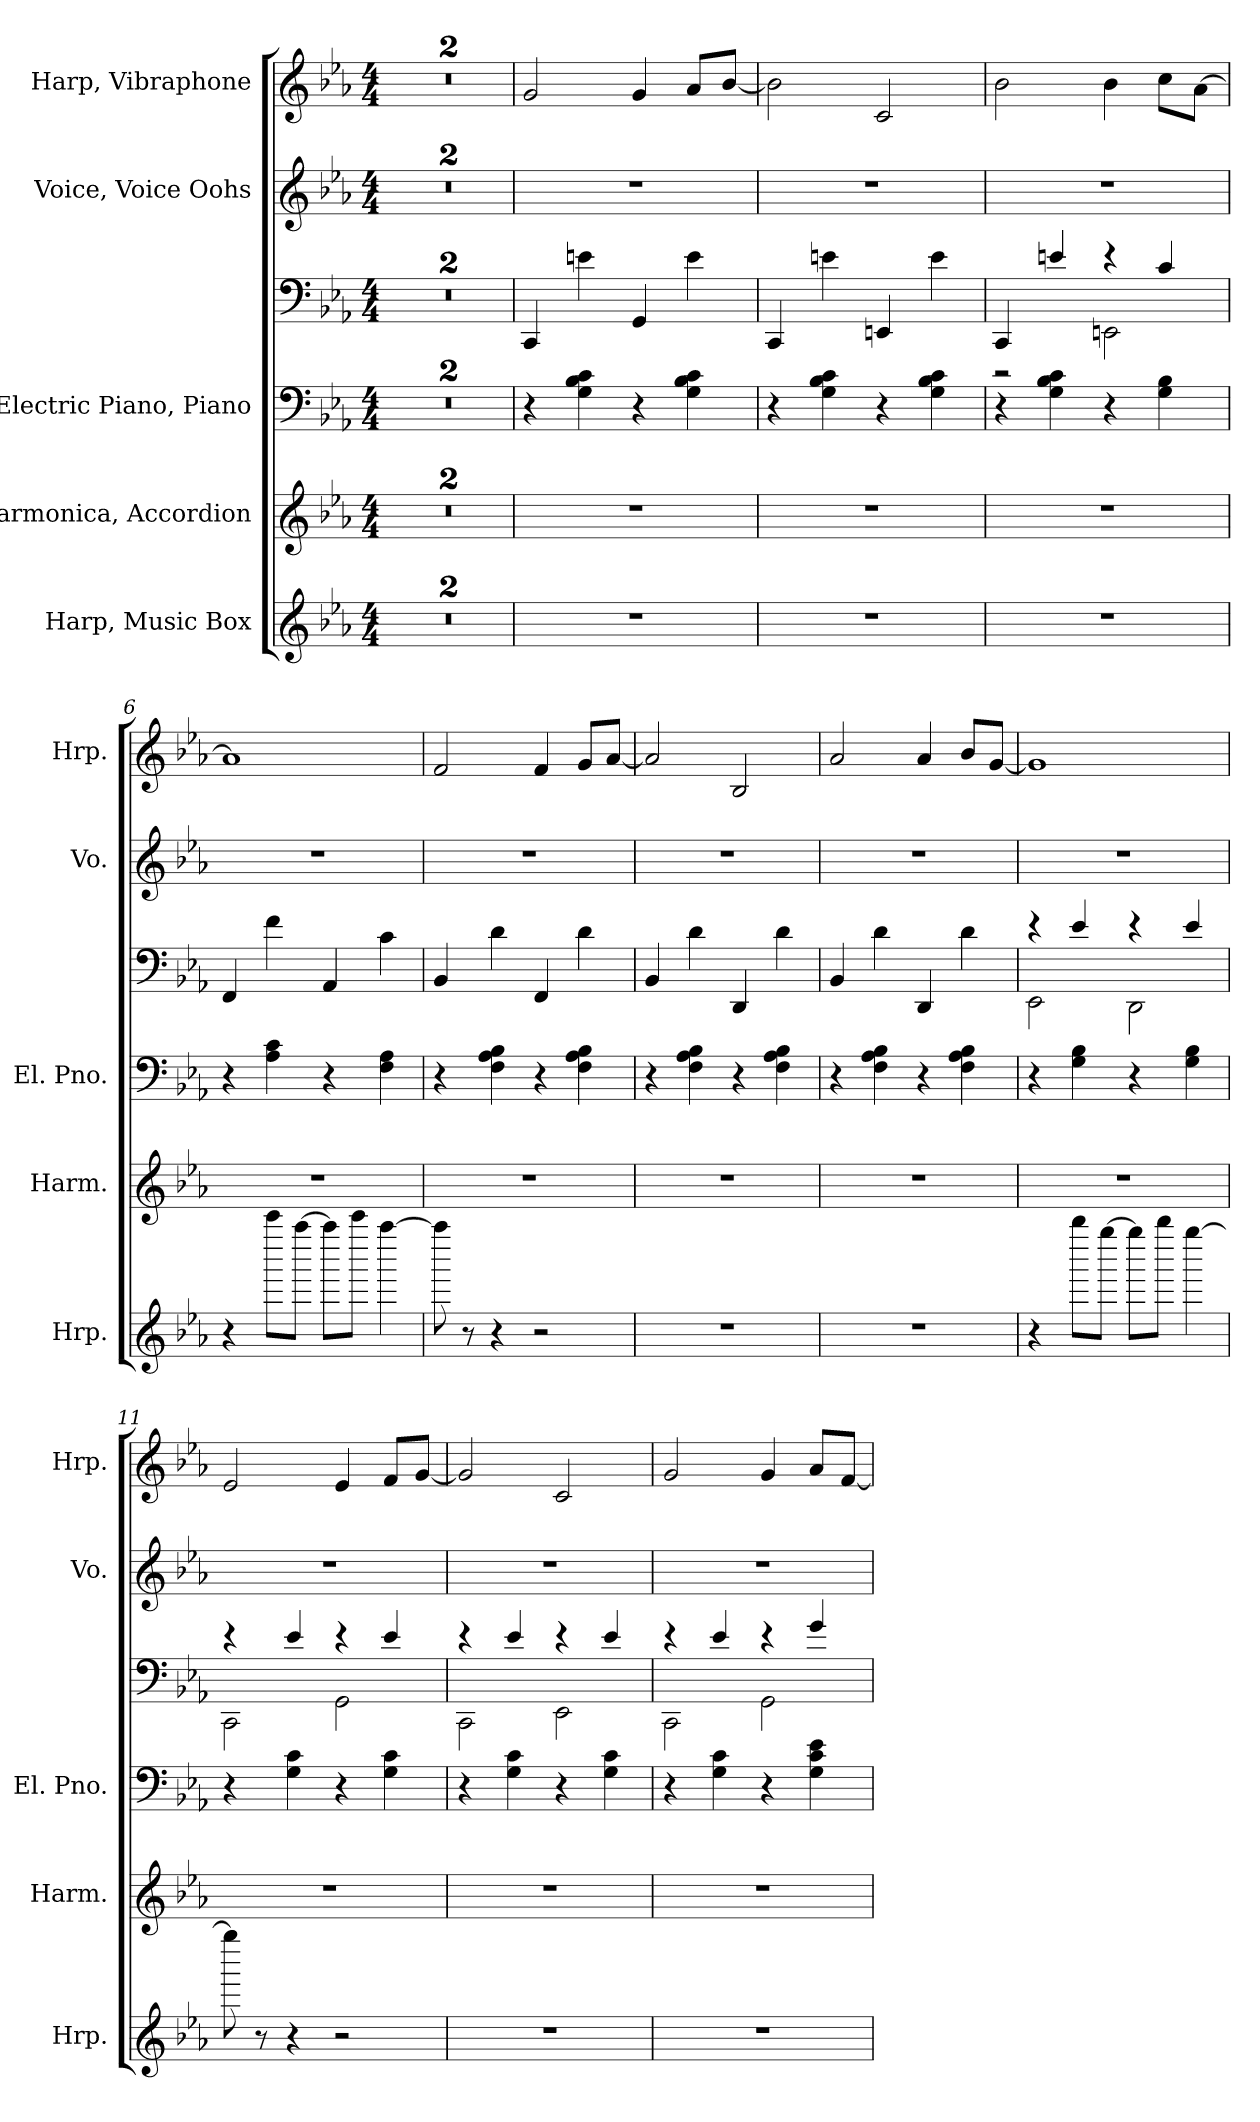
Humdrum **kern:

**kern	**kern	**kern	**kern	**kern	**kern
*part5	*part4	*part3	*part3	*part2	*part1
*staff6	*staff5	*staff4	*staff3	*staff2	*staff1
*I"Harp, Music Box	*I"Harmonica, Accordion	*I"Electric Piano, Piano	*	*I"Voice, Voice Oohs	*I"Harp, Vibraphone
*I'Hrp.	*I'Harm.	*I'El. Pno.	*	*I'Vo.	*I'Hrp.
*clefG2	*clefG2	*clefF4	*clefF4	*clefG2	*clefG2
*k[b-e-a-]	*k[b-e-a-]	*k[b-e-a-]	*k[b-e-a-]	*k[b-e-a-]	*k[b-e-a-]
*M4/4	*M4/4	*M4/4	*M4/4	*M4/4	*M4/4
*MM115	*MM115	*MM115	*MM115	*MM115	*MM115
=1	=1	=1	=1	=1	=1
1r	1r	1r	1r	1r	1r
=2	=2	=2	=2	=2	=2
1r	1r	1r	1r	1r	1r
=3	=3	=3	=3	=3	=3
1r	1r	4r	4CC/	1r	2g/
.	.	4G\ 4B-\ 4c\	4en\	.	.
.	.	4r	4GG/	.	4g/
.	.	4G\ 4B-\ 4c\	4e\	.	8a-/L
.	.	.	.	.	[8b-/J
=4	=4	=4	=4	=4	=4
1r	1r	4r	4CC/	1r	2b-\]
.	.	4G\ 4B-\ 4c\	4en\	.	.
.	.	4r	4EEn/	.	2c/
.	.	4G\ 4B-\ 4c\	4e\	.	.
=5	=5	=5	=5	=5	=5
*	*	*	*^	*	*
1r	1r	4r	4CC/	2r	1r	2b-\
.	.	4G\ 4B-\ 4c\	4en/	.	.	.
.	.	4r	4r	2EEn\	.	4b-\
.	.	4G\ 4B-\	4c/	.	.	8cc\L
.	.	.	.	.	.	[8a-\J
*	*	*	*v	*v	*	*
=6	=6	=6	=6	=6	=6
4r	1r	4r	4FF/	1r	1a-]
8ccccc\L	.	4A-\ 4c\	4f\	.	.
[8aaaa-\J	.	.	.	.	.
8aaaa-\L]	.	4r	4AA-/	.	.
8ccccc\J	.	.	.	.	.
[4aaaa-\	.	4F\ 4A-\	4c\	.	.
!!LO:LB:g=z
=7	=7	=7	=7	=7	=7
8aaaa-\]	1r	4r	4BB-/	1r	2f/
8r	.	.	.	.	.
4r	.	4F\ 4A-\ 4B-\	4d\	.	.
2r	.	4r	4FF/	.	4f/
.	.	4F\ 4A-\ 4B-\	4d\	.	8g/L
.	.	.	.	.	[8a-/J
=8	=8	=8	=8	=8	=8
1r	1r	4r	4BB-/	1r	2a-/]
.	.	4F\ 4A-\ 4B-\	4d\	.	.
.	.	4r	4DD/	.	2B-/
.	.	4F\ 4A-\ 4B-\	4d\	.	.
=9	=9	=9	=9	=9	=9
1r	1r	4r	4BB-/	1r	2a-/
.	.	4F\ 4A-\ 4B-\	4d\	.	.
.	.	4r	4DD/	.	4a-/
.	.	4F\ 4A-\ 4B-\	4d\	.	8b-/L
.	.	.	.	.	[8g/J
=10	=10	=10	=10	=10	=10
*	*	*	*^	*	*
4r	1r	4r	4r	2EE-\	1r	1g]
8bbbb-\L	.	4G\ 4B-\	4e-/	.	.	.
[8gggg\J	.	.	.	.	.	.
8gggg\L]	.	4r	4r	2DD\	.	.
8bbbb-\J	.	.	.	.	.	.
[4gggg\	.	4G\ 4B-\	4e-/	.	.	.
=11	=11	=11	=11	=11	=11	=11
8gggg\]	1r	4r	4r	2CC\	1r	2e-/
8r	.	.	.	.	.	.
4r	.	4G\ 4c\	4e-/	.	.	.
2r	.	4r	4r	2GG\	.	4e-/
.	.	4G\ 4c\	4e-/	.	.	8f/L
.	.	.	.	.	.	[8g/J
=12	=12	=12	=12	=12	=12	=12
1r	1r	4r	4r	2CC\	1r	2g/]
.	.	4G\ 4c\	4e-/	.	.	.
.	.	4r	4r	2EE-\	.	2c/
.	.	4G\ 4c\	4e-/	.	.	.
!!LO:PB:g=z
=13	=13	=13	=13	=13	=13	=13
1r	1r	4r	4r	2CC\	1r	2g/
.	.	4G\ 4c\	4e-/	.	.	.
.	.	4r	4r	2GG\	.	4g/
.	.	4G\ 4c\ 4e-\	4g/	.	.	8a-/L
.	.	.	.	.	.	[8f/J
*	*	*	*v	*v	*	*
=	=	=	=	=	=
*-	*-	*-	*-	*-	*-
